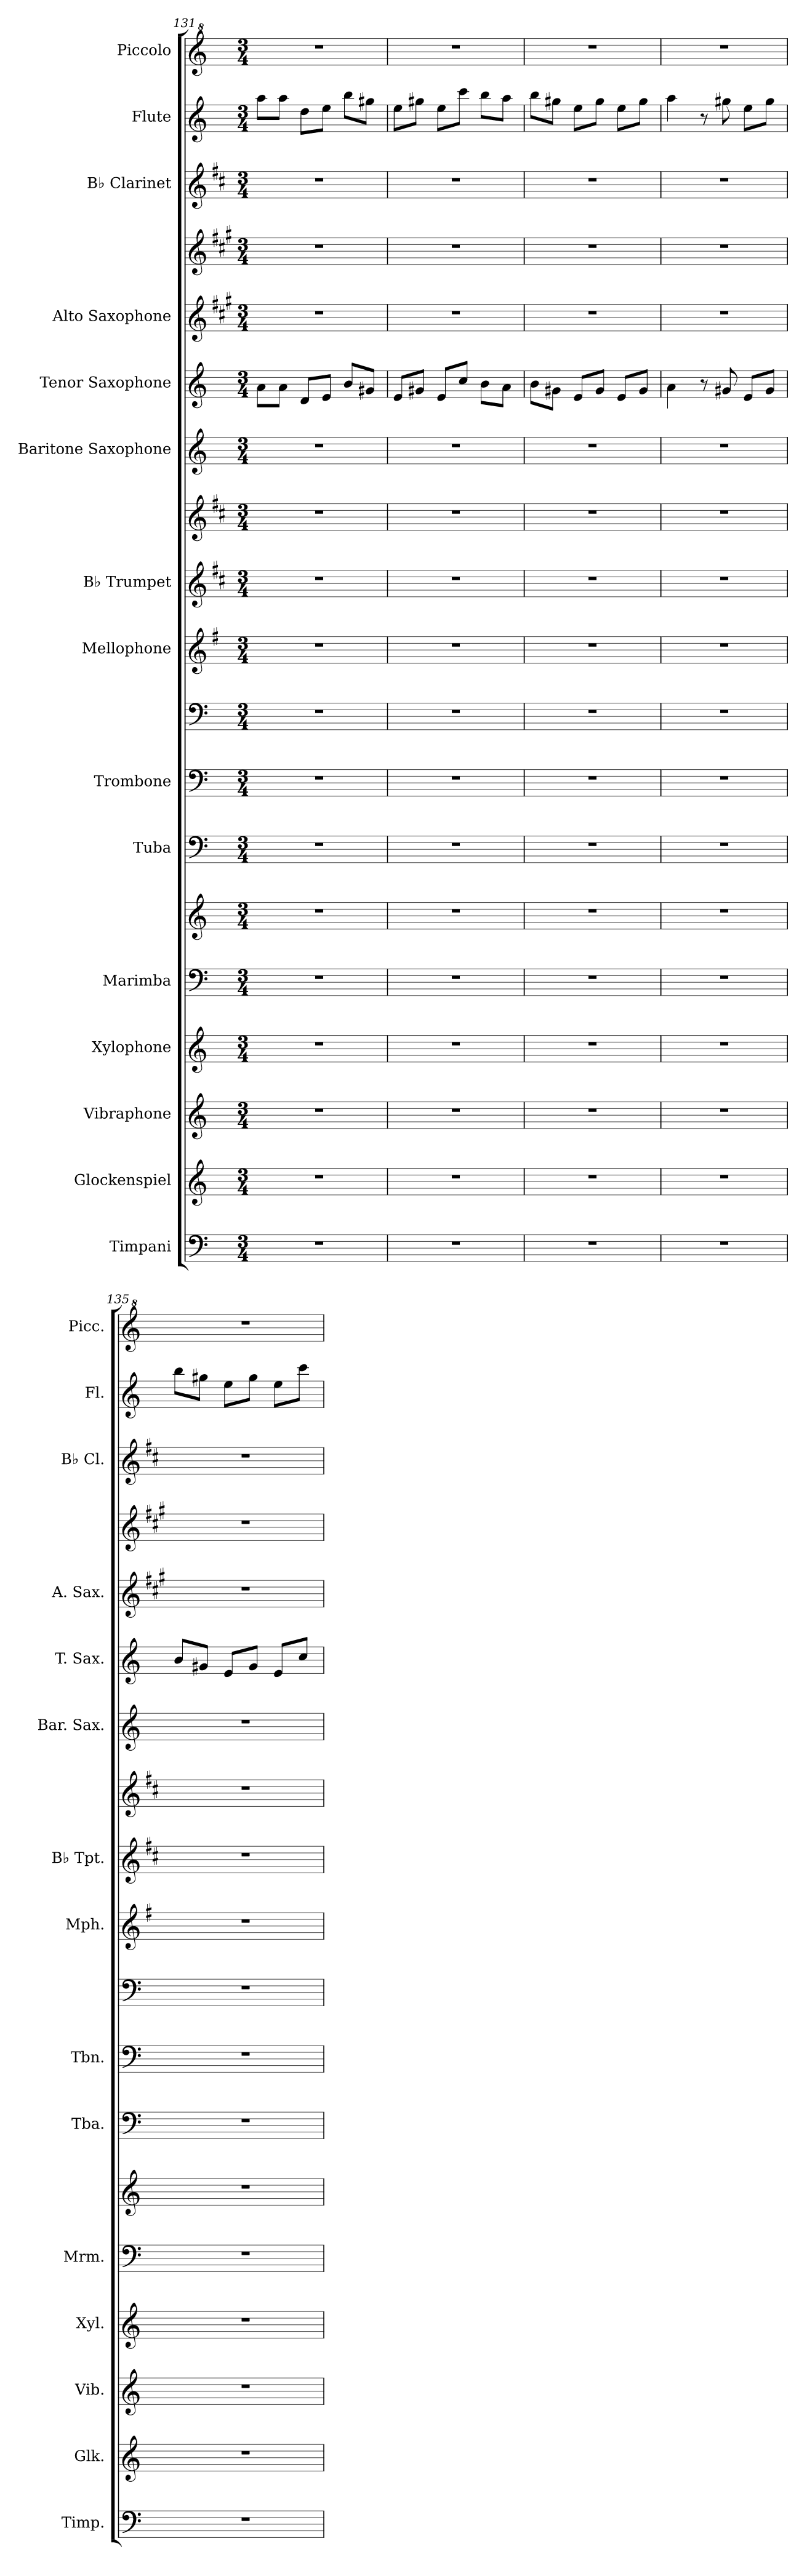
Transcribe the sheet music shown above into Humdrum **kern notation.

**kern	**kern	**kern	**kern	**kern	**kern	**kern	**kern	**kern	**kern	**kern	**kern	**kern	**kern	**kern	**kern	**kern	**kern	**kern
*part15	*part14	*part13	*part12	*part11	*part11	*part10	*part9	*part9	*part8	*part7	*part7	*part6	*part5	*part4	*part4	*part3	*part2	*part1
*staff19	*staff18	*staff17	*staff16	*staff15	*staff14	*staff13	*staff12	*staff11	*staff10	*staff9	*staff8	*staff7	*staff6	*staff5	*staff4	*staff3	*staff2	*staff1
*I"Timpani	*I"Glockenspiel	*I"Vibraphone	*I"Xylophone	*I"Marimba	*	*I"Tuba	*I"Trombone	*	*I"Mellophone	*I"B♭ Trumpet	*	*I"Baritone Saxophone	*I"Tenor Saxophone	*I"Alto Saxophone	*	*I"B♭ Clarinet	*I"Flute	*I"Piccolo
*I'Timp.	*I'Glk.	*I'Vib.	*I'Xyl.	*I'Mrm.	*	*I'Tba.	*I'Tbn.	*	*I'Mph.	*I'B♭ Tpt.	*	*I'Bar. Sax.	*I'T. Sax.	*I'A. Sax.	*	*I'B♭ Cl.	*I'Fl.	*I'Picc.
*clefF4	*clefG2	*clefG2	*clefG2	*clefF4	*clefG2	*clefF4	*clefF4	*clefF4	*clefG2	*clefG2	*clefG2	*clefG2	*clefG2	*clefG2	*clefG2	*clefG2	*clefG2	*clefG^2
*	*ITrd-14c-24	*	*ITrd-7c-12	*	*	*	*	*	*ITrd4c7	*ITrd1c2	*ITrd1c2	*ITrd12c21	*ITrd8c14	*ITrd5c9	*ITrd5c9	*ITrd1c2	*	*ITrd-7c-12
*k[]	*k[]	*k[]	*k[]	*k[]	*k[]	*k[]	*k[]	*k[]	*k[]	*k[]	*k[]	*k[]	*k[]	*k[]	*k[]	*k[]	*k[]	*k[]
*M3/4	*M3/4	*M3/4	*M3/4	*M3/4	*M3/4	*M3/4	*M3/4	*M3/4	*M3/4	*M3/4	*M3/4	*M3/4	*M3/4	*M3/4	*M3/4	*M3/4	*M3/4	*M3/4
=131	=131	=131	=131	=131	=131	=131	=131	=131	=131	=131	=131	=131	=131	=131	=131	=131	=131	=131
2.r	2.r	2.r	2.r	2.r	2.r	2.r	2.r	2.r	2.r	2.r	2.r	2.r	8A\L	2.r	2.r	2.r	8aa\L	2.r
.	.	.	.	.	.	.	.	.	.	.	.	.	8A\J	.	.	.	8aa\J	.
.	.	.	.	.	.	.	.	.	.	.	.	.	8D/L	.	.	.	8dd\L	.
.	.	.	.	.	.	.	.	.	.	.	.	.	8E/J	.	.	.	8ee\J	.
.	.	.	.	.	.	.	.	.	.	.	.	.	8B/L	.	.	.	8bb\L	.
.	.	.	.	.	.	.	.	.	.	.	.	.	8G#X/J	.	.	.	8gg#X\J	.
!!LO:PB:g=z
=132	=132	=132	=132	=132	=132	=132	=132	=132	=132	=132	=132	=132	=132	=132	=132	=132	=132	=132
2.r	2.r	2.r	2.r	2.r	2.r	2.r	2.r	2.r	2.r	2.r	2.r	2.r	8E/L	2.r	2.r	2.r	8ee\L	2.r
.	.	.	.	.	.	.	.	.	.	.	.	.	8G#X/J	.	.	.	8gg#X\J	.
.	.	.	.	.	.	.	.	.	.	.	.	.	8E/L	.	.	.	8ee\L	.
.	.	.	.	.	.	.	.	.	.	.	.	.	8c/J	.	.	.	8ccc\J	.
.	.	.	.	.	.	.	.	.	.	.	.	.	8B\L	.	.	.	8bb\L	.
.	.	.	.	.	.	.	.	.	.	.	.	.	8A\J	.	.	.	8aa\J	.
=133	=133	=133	=133	=133	=133	=133	=133	=133	=133	=133	=133	=133	=133	=133	=133	=133	=133	=133
2.r	2.r	2.r	2.r	2.r	2.r	2.r	2.r	2.r	2.r	2.r	2.r	2.r	8B\L	2.r	2.r	2.r	8bb\L	2.r
.	.	.	.	.	.	.	.	.	.	.	.	.	8G#X\J	.	.	.	8gg#X\J	.
.	.	.	.	.	.	.	.	.	.	.	.	.	8E/L	.	.	.	8ee\L	.
.	.	.	.	.	.	.	.	.	.	.	.	.	8G#/J	.	.	.	8gg#\J	.
.	.	.	.	.	.	.	.	.	.	.	.	.	8E/L	.	.	.	8ee\L	.
.	.	.	.	.	.	.	.	.	.	.	.	.	8G#/J	.	.	.	8gg#\J	.
=134	=134	=134	=134	=134	=134	=134	=134	=134	=134	=134	=134	=134	=134	=134	=134	=134	=134	=134
2.r	2.r	2.r	2.r	2.r	2.r	2.r	2.r	2.r	2.r	2.r	2.r	2.r	4A\	2.r	2.r	2.r	4aa\	2.r
.	.	.	.	.	.	.	.	.	.	.	.	.	8r	.	.	.	8r	.
.	.	.	.	.	.	.	.	.	.	.	.	.	8G#X/	.	.	.	8gg#X\	.
.	.	.	.	.	.	.	.	.	.	.	.	.	8E/L	.	.	.	8ee\L	.
.	.	.	.	.	.	.	.	.	.	.	.	.	8G#/J	.	.	.	8gg#\J	.
=135	=135	=135	=135	=135	=135	=135	=135	=135	=135	=135	=135	=135	=135	=135	=135	=135	=135	=135
2.r	2.r	2.r	2.r	2.r	2.r	2.r	2.r	2.r	2.r	2.r	2.r	2.r	8B/L	2.r	2.r	2.r	8bb\L	2.r
.	.	.	.	.	.	.	.	.	.	.	.	.	8G#X/J	.	.	.	8gg#X\J	.
.	.	.	.	.	.	.	.	.	.	.	.	.	8E/L	.	.	.	8ee\L	.
.	.	.	.	.	.	.	.	.	.	.	.	.	8G#/J	.	.	.	8gg#\J	.
.	.	.	.	.	.	.	.	.	.	.	.	.	8E/L	.	.	.	8ee\L	.
.	.	.	.	.	.	.	.	.	.	.	.	.	8c/J	.	.	.	8ccc\J	.
=	=	=	=	=	=	=	=	=	=	=	=	=	=	=	=	=	=	=
*-	*-	*-	*-	*-	*-	*-	*-	*-	*-	*-	*-	*-	*-	*-	*-	*-	*-	*-
